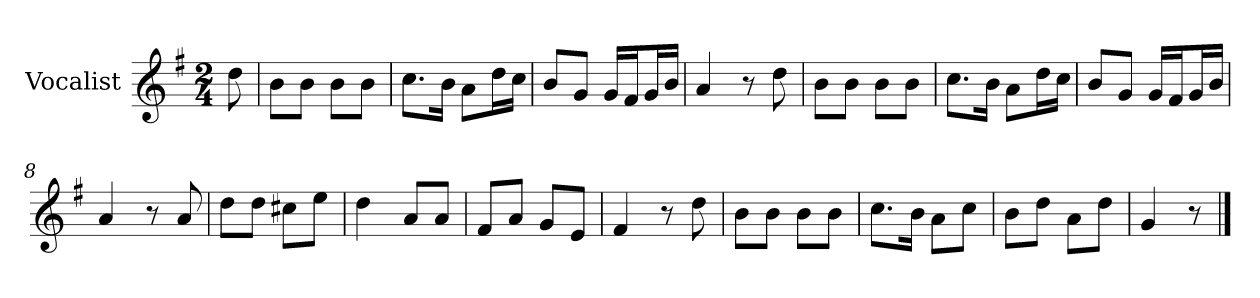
**kern
*part1
*staff1
*I"Vocalist
*k[f#]
*G:
*M2/4
=
8dd
=1
8bL
8bJ
8bL
8bJ
=2
8.ccL
16bJk
8aL
16ddL
16ccJJ
=3
8bL
8gJ
16gLL
16f#J
16gL
16bJJ
=4
4a
8r
8dd
=5
8bL
8bJ
8bL
8bJ
=6
8.ccL
16bJk
8aL
16ddL
16ccJJ
=7
8bL
8gJ
16gLL
16f#J
16gL
16bJJ
=8
4a
8r
8a
=9
8ddL
8ddJ
8cc#XL
8eeJ
=10
4dd
8aL
8aJ
=11
8f#L
8aJ
8gL
8eJ
=12
4f#
8r
8dd
=13
8bL
8bJ
8bL
8bJ
=14
8.ccL
16bJk
8aL
8ccJ
=15
8bL
8ddJ
8aL
8ddJ
=16
4g
8r
==
*-
